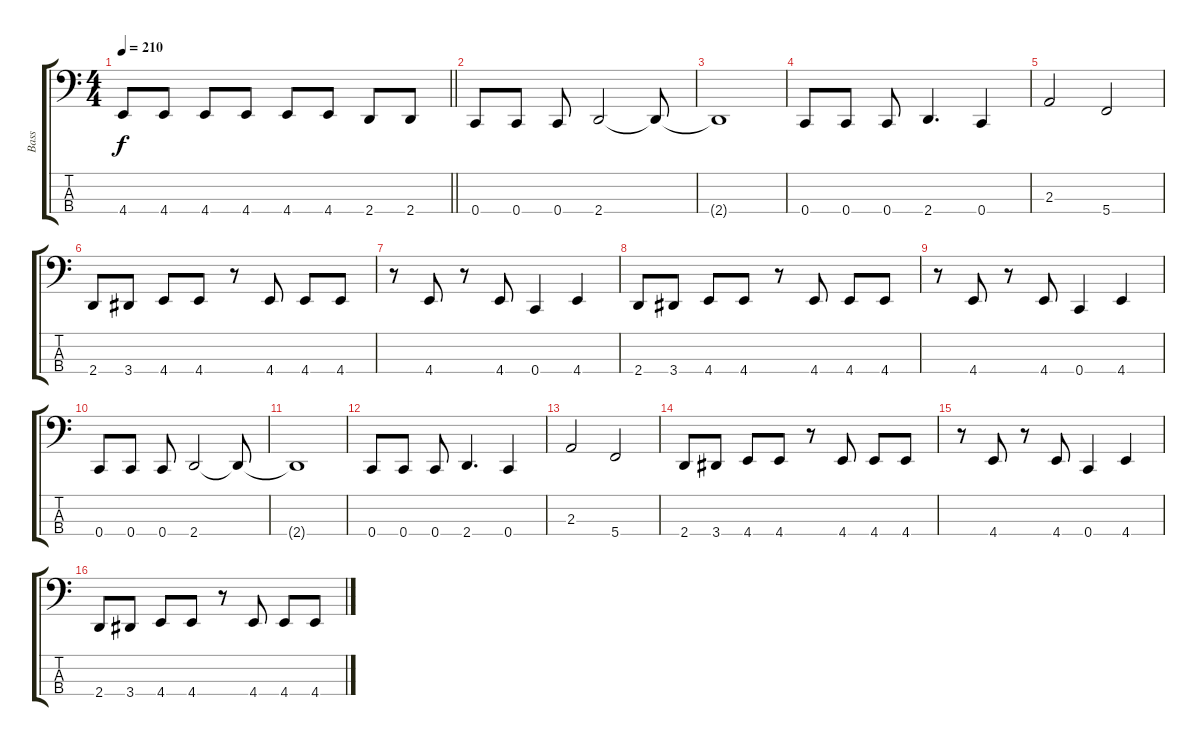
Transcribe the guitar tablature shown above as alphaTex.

\track ("Bass" "Bass") {instrument electricbasspick}
\staff {score tabs}
\tuning (F2 C2 G1 C1) {hide}
\ts (4 4)
\tempo 210
\clef f4
\barLineRight lightlight
\ks c
4.4.8{dy f} 4.4.8 4.4.8 4.4.8 4.4.8 4.4.8 2.4.8 2.4.8 |
0.4.8 0.4.8 0.4.8 2.4.2 2.4{t}.8 |
2.4{t}.1 |
0.4.8 0.4.8 0.4.8 2.4.4{d} 0.4.4 |
2.3.2 5.4.2 |
2.4.8 3.4.8 4.4.8 4.4.8 r.8 4.4.8 4.4.8 4.4.8 |
r.8 4.4.8 r.8 4.4.8 0.4.4 4.4.4 |
2.4.8 3.4.8 4.4.8 4.4.8 r.8 4.4.8 4.4.8 4.4.8 |
r.8 4.4.8 r.8 4.4.8 0.4.4 4.4.4 |
0.4.8 0.4.8 0.4.8 2.4.2 2.4{t}.8 |
2.4{t}.1 |
0.4.8 0.4.8 0.4.8 2.4.4{d} 0.4.4 |
2.3.2 5.4.2 |
2.4.8 3.4.8 4.4.8 4.4.8 r.8 4.4.8 4.4.8 4.4.8 |
r.8 4.4.8 r.8 4.4.8 0.4.4 4.4.4 |
2.4.8 3.4.8 4.4.8 4.4.8 r.8 4.4.8 4.4.8 4.4.8
